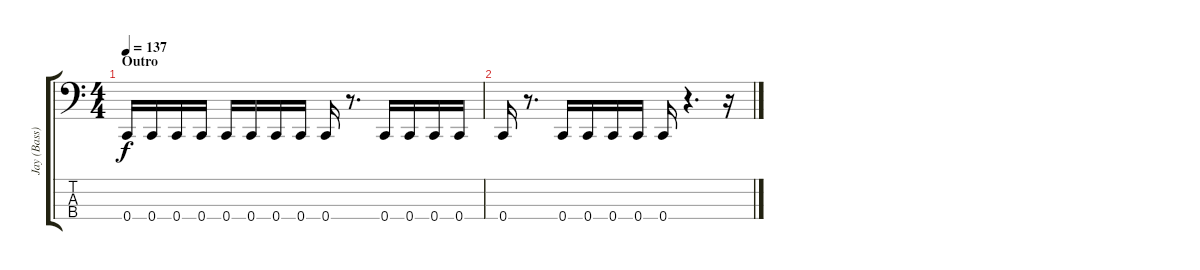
\track ("Jay (Bass)" "Jay (Bass)") {instrument electricbasspick}
\staff {score tabs}
\tuning (F2 C2 G1 C1) {hide}
\ts (4 4)
\section ("" "Outro")
\tempo 137
\clef f4
\ks c
0.4.16{dy f} 0.4.16 0.4.16 0.4.16 0.4.16 0.4.16 0.4.16 0.4.16 0.4.16 r.8{d} 0.4.16 0.4.16 0.4.16 0.4.16 |
0.4.16 r.8{d} 0.4.16 0.4.16 0.4.16 0.4.16 0.4.16 r.4{d} r.16
